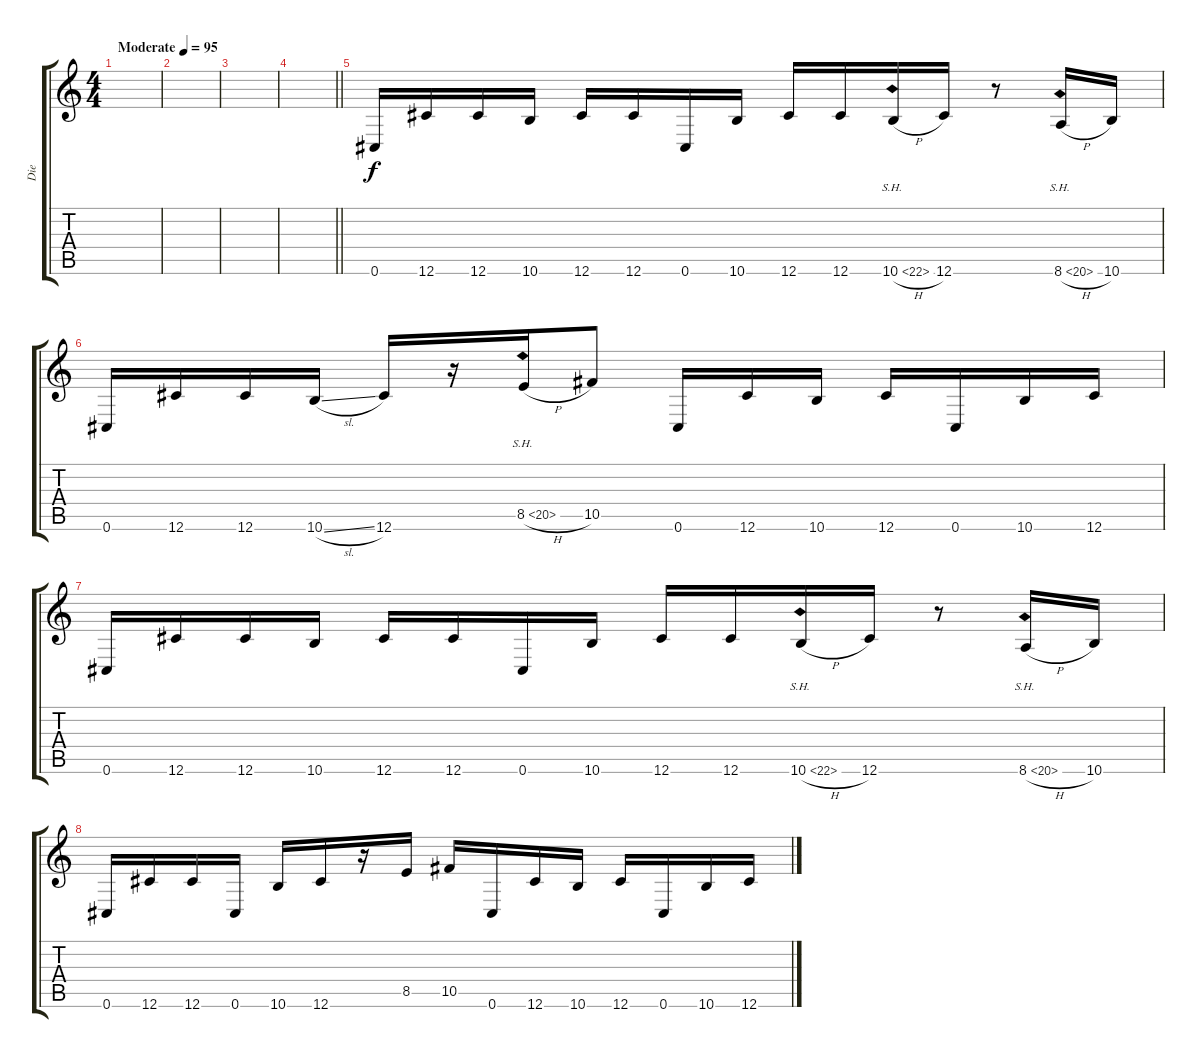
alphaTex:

\track ("Die" "Die") {instrument distortionguitar}
\staff {score tabs}
\tuning (Eb4 Bb3 Gb3 Db3 Ab2 Db2) {hide}
\ts (4 4)
\tempo (95 "Moderate")
\clef g2
\ks c
|
|
|
\barLineRight lightlight
|
0.6.16{instrument distortionguitar} 12.6.16 12.6.16 10.6.16 12.6.16 12.6.16 0.6.16 10.6.16 12.6.16 12.6.16 10.6{sh 12 h}.16 12.6.16 r.8 8.6{sh 12 h}.16 10.6.16 |
0.6.16 12.6.16 12.6.16 10.6{sl}.16 12.6.16 r.16 8.5{sh 12 h}.16 10.5.8 0.6.16 12.6.16 10.6.16 12.6.16 0.6.16 10.6.16 12.6.16 |
0.6.16 12.6.16 12.6.16 10.6.16 12.6.16 12.6.16 0.6.16 10.6.16 12.6.16 12.6.16 10.6{sh 12 h}.16 12.6.16 r.8 8.6{sh 12 h}.16 10.6.16 |
0.6.16 12.6.16 12.6.16 0.6.16 10.6.16 12.6.16 r.16 8.5.16 10.5.16 0.6.16 12.6.16 10.6.16 12.6.16 0.6.16 10.6.16 12.6.16
